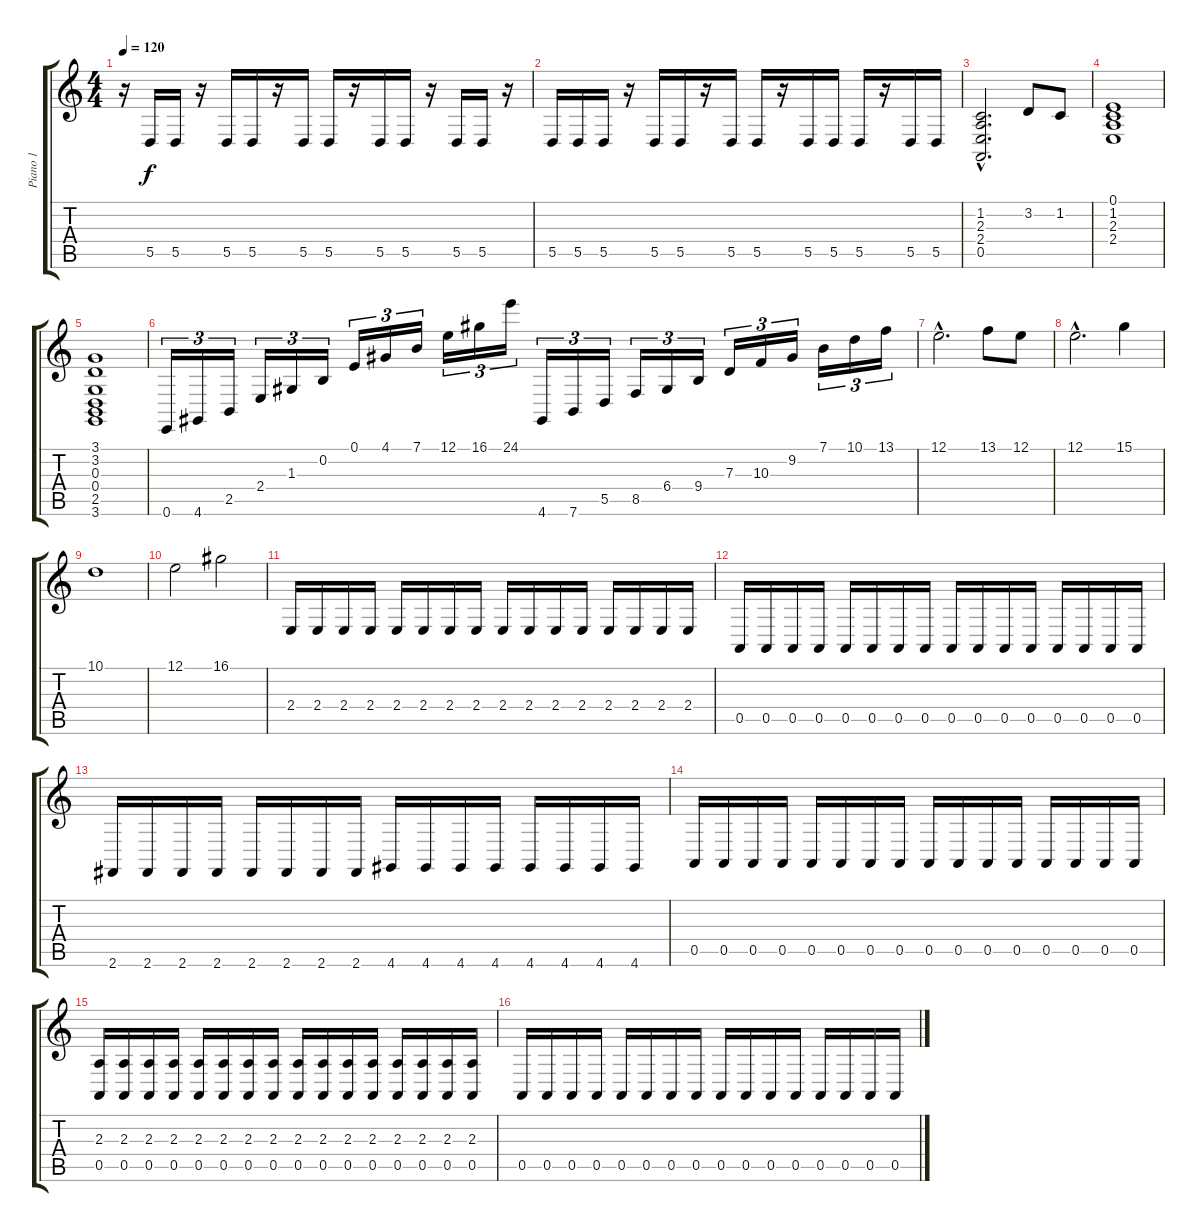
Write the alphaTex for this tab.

\track ("Piano 1" "Piano 1") {instrument acousticgrandpiano}
\staff {score tabs}
\tuning (E4 B3 G3 D3 A2 E2) {hide}
\ts (4 4)
\tempo 120
\clef g2
\ks c
r.16{dy f} 5.5.16 5.5.16 r.16 5.5.16 5.5.16 r.16 5.5.16 5.5.16 r.16 5.5.16 5.5.16 r.16 5.5.16 5.5.16 r.16 |
5.5.16 5.5.16 5.5.16 r.16 5.5.16 5.5.16 r.16 5.5.16 5.5.16 r.16 5.5.16 5.5.16 5.5.16 r.16 5.5.16 5.5.16 |
(1.2{hac} 2.3{hac} 2.4{hac} 0.5{hac}).2{d} 3.2.8 1.2.8 |
(0.1 1.2 2.3 2.4).1 |
(3.1 3.2 0.3 0.4 2.5 3.6).1 |
0.6.16{tu (3 2)} 4.6.16{tu (3 2)} 2.5.16{tu (3 2)} 2.4.16{tu (3 2)} 1.3.16{tu (3 2)} 0.2.16{tu (3 2)} 0.1.16{tu (3 2)} 4.1.16{tu (3 2)} 7.1.16{tu (3 2)} 12.1.16{tu (3 2)} 16.1.16{tu (3 2)} 24.1.16{tu (3 2)} 4.6.16{tu (3 2)} 7.6.16{tu (3 2)} 5.5.16{tu (3 2)} 8.5.16{tu (3 2)} 6.4.16{tu (3 2)} 9.4.16{tu (3 2)} 7.3.16{tu (3 2)} 10.3.16{tu (3 2)} 9.2.16{tu (3 2)} 7.1.16{tu (3 2)} 10.1.16{tu (3 2)} 13.1.16{tu (3 2)} |
12.1{hac}.2{d} 13.1.8 12.1.8 |
12.1{hac}.2{d} 15.1.4 |
10.1.1 |
12.1.2 16.1.2 |
2.4.16 2.4.16 2.4.16 2.4.16 2.4.16 2.4.16 2.4.16 2.4.16 2.4.16 2.4.16 2.4.16 2.4.16 2.4.16 2.4.16 2.4.16 2.4.16 |
0.5.16 0.5.16 0.5.16 0.5.16 0.5.16 0.5.16 0.5.16 0.5.16 0.5.16 0.5.16 0.5.16 0.5.16 0.5.16 0.5.16 0.5.16 0.5.16 |
2.6.16 2.6.16 2.6.16 2.6.16 2.6.16 2.6.16 2.6.16 2.6.16 4.6.16 4.6.16 4.6.16 4.6.16 4.6.16 4.6.16 4.6.16 4.6.16 |
0.5.16 0.5.16 0.5.16 0.5.16 0.5.16 0.5.16 0.5.16 0.5.16 0.5.16 0.5.16 0.5.16 0.5.16 0.5.16 0.5.16 0.5.16 0.5.16 |
(2.3 0.5).16 (2.3 0.5).16 (2.3 0.5).16 (2.3 0.5).16 (2.3 0.5).16 (2.3 0.5).16 (2.3 0.5).16 (2.3 0.5).16 (2.3 0.5).16 (2.3 0.5).16 (2.3 0.5).16 (2.3 0.5).16 (2.3 0.5).16 (2.3 0.5).16 (2.3 0.5).16 (2.3 0.5).16 |
0.5.16 0.5.16 0.5.16 0.5.16 0.5.16 0.5.16 0.5.16 0.5.16 0.5.16 0.5.16 0.5.16 0.5.16 0.5.16 0.5.16 0.5.16 0.5.16
